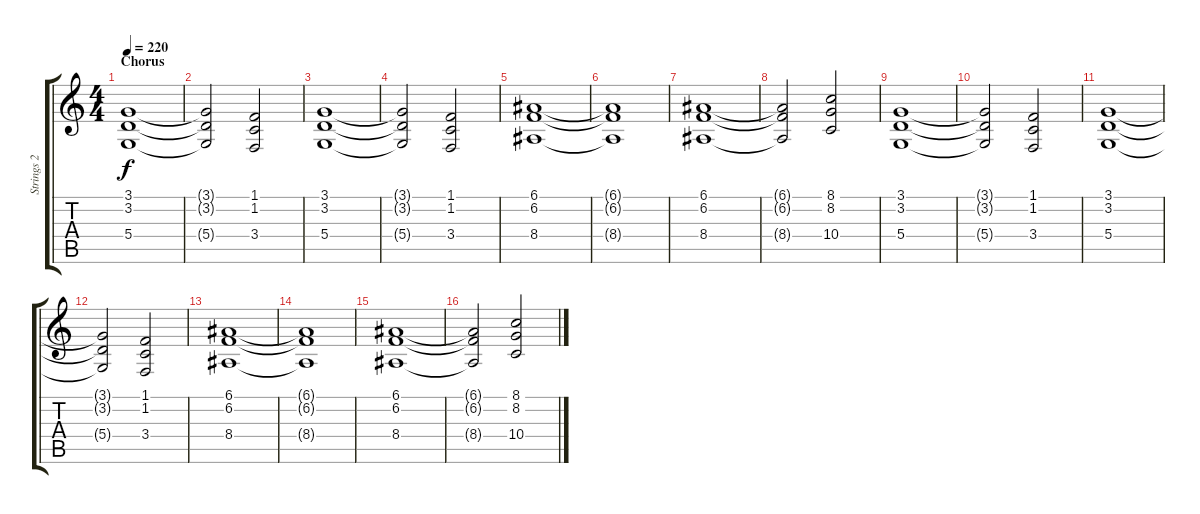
\track ("Strings 2" "Strings 2") {instrument stringensemble2}
\staff {score tabs}
\tuning (E4 B3 G3 D3 A2 E2) {hide}
\ts (4 4)
\section ("" "Chorus")
\tempo 220
\clef g2
\ks c
(3.1 3.2 5.4).1{dy f} |
(3.1{t} 3.2{t} 5.4{t}).2 (1.1 1.2 3.4).2 |
(3.1 3.2 5.4).1 |
(3.1{t} 3.2{t} 5.4{t}).2 (1.1 1.2 3.4).2 |
(6.1 6.2 8.4).1 |
(6.1{t} 6.2{t} 8.4{t}).1 |
(6.1 6.2 8.4).1 |
(6.1{t} 6.2{t} 8.4{t}).2 (8.1 8.2 10.4).2 |
(3.1 3.2 5.4).1 |
(3.1{t} 3.2{t} 5.4{t}).2 (1.1 1.2 3.4).2 |
(3.1 3.2 5.4).1 |
(3.1{t} 3.2{t} 5.4{t}).2 (1.1 1.2 3.4).2 |
(6.1 6.2 8.4).1 |
(6.1{t} 6.2{t} 8.4{t}).1 |
(6.1 6.2 8.4).1 |
(6.1{t} 6.2{t} 8.4{t}).2 (8.1 8.2 10.4).2
